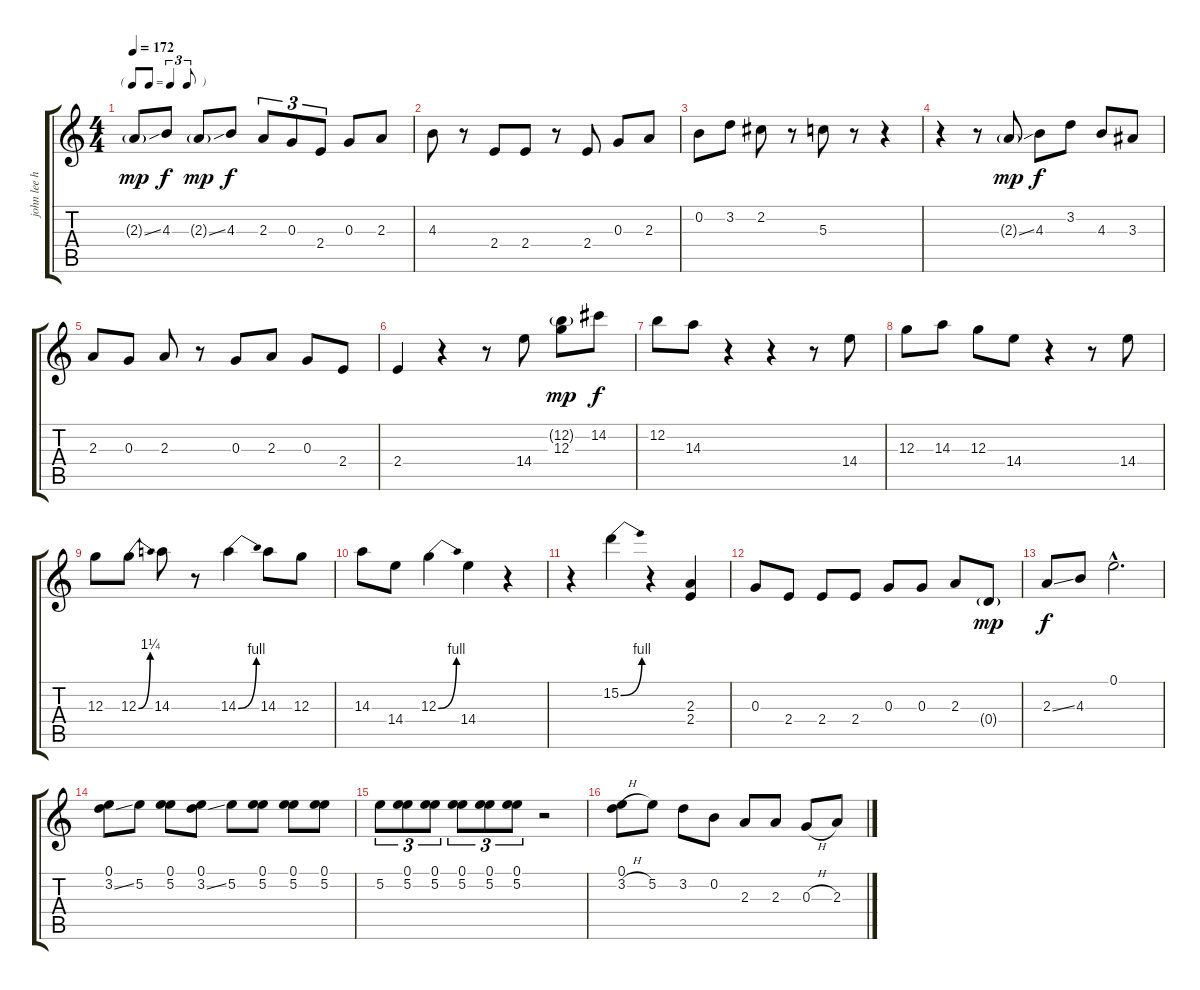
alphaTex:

\track ("john lee hooker" "john lee h") {instrument acousticguitarsteel}
\staff {score tabs}
\tuning (E4 B3 G3 D3 A2 E2) {hide}
\ts (4 4)
\tf triplet8th
\tempo 172
\clef g2
\ks c
2.3{ss g}.8{dy mp} 4.3.8{dy f} 2.3{ss g}.8{dy mp} 4.3.8{dy f} 2.3.8{tu (3 2)} 0.3.8{tu (3 2)} 2.4.8{tu (3 2)} 0.3.8 2.3.8 |
4.3.8 r.8 2.4.8 2.4.8 r.8 2.4.8 0.3.8 2.3.8 |
0.2.8 3.2.8 2.2.8 r.8 5.3.8 r.8 r.4 |
r.4 r.8 2.3{ss g}.8{dy mp} 4.3.8{dy f} 3.2.8 4.3.8 3.3.8 |
2.3.8 0.3.8 2.3.8 r.8 0.3.8 2.3.8 0.3.8 2.4.8 |
2.4.4 r.4 r.8 14.4.8 (12.2{g} 12.3).8{dy mp} 14.2.8{dy f} |
12.2.8 14.3.8 r.4 r.4 r.8 14.4.8 |
12.3.8 14.3.8 12.3.8 14.4.8 r.4 r.8 14.4.8 |
12.3.8 12.3{be (bend 0 0 60 5)}.8 14.3.8 r.8 14.3{be (bend 0 0 60 4)}.4 14.3.8 12.3.8 |
14.3.8 14.4.8 12.3{be (bend 0 0 60 4)}.4 14.4.4 r.4 |
r.4 15.2{be (bend 0 0 60 4)}.4 r.4 (2.3 2.4).4 |
0.3.8 2.4.8 2.4.8 2.4.8 0.3.8 0.3.8 2.3.8 0.4{g}.8{dy mp} |
2.3{ss}.8{dy f} 4.3.8 0.1{hac}.2{d} |
(0.1 3.2{ss}).8 5.2.8 (0.1 5.2).8 (0.1 3.2{ss}).8 5.2.8 (0.1 5.2).8 (0.1 5.2).8 (0.1 5.2).8 |
5.2.8{tu (3 2)} (0.1 5.2).8{tu (3 2)} (0.1 5.2).8{tu (3 2)} (0.1 5.2).8{tu (3 2)} (0.1 5.2).8{tu (3 2)} (0.1 5.2).8{tu (3 2)} r.2 |
(0.1 3.2{h}).8 5.2.8 3.2.8 0.2.8 2.3.8 2.3.8 0.3{h}.8 2.3.8
